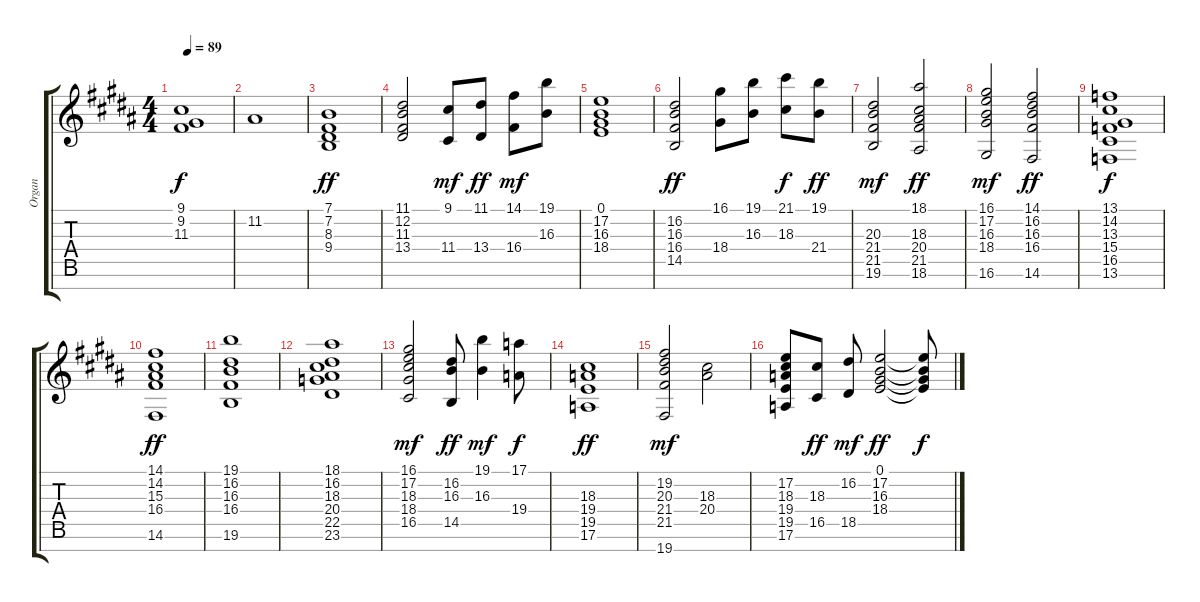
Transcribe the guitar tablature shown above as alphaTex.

\track ("Organ" "Organ") {instrument percussiveorgan}
\staff {score tabs}
\tuning (E4 B3 G3 D3 A2 E2 B1) {hide}
\ts (4 4)
\tempo 89
\clef g2
\ks b
(9.1 9.2 11.3).1{dy f} |
11.2.1 |
(7.1 7.2 8.3 9.4).1{dy ff} |
(11.1 12.2 11.3 13.4).2 (9.1 11.4).8{dy mf} (11.1 13.4).8{dy ff} (14.1 16.4).8{dy mf} (19.1 16.3).8 |
(0.1 17.2 16.3 18.4).1 |
(16.2 16.3 16.4 14.5).2{dy ff} (16.1 18.4).8 (19.1 16.3).8 (21.1 18.3).8{dy f} (19.1 21.4).8{dy ff} |
(20.3 21.4 21.5 19.6).2{dy mf} (18.1 18.3 20.4 21.5 18.6).2{dy ff} |
(16.1 17.2 16.3 18.4 16.6).2{dy mf} (14.1 16.2 16.3 16.4 14.6).2{dy ff} |
(13.1 14.2 13.3 15.4 16.5 13.6).1{dy f} |
(14.1 14.2 15.3 16.4 14.6).1{dy ff} |
(19.1 16.2 16.3 16.4 19.6).1 |
(18.1 16.2 18.3 20.4 22.5 23.6).1 |
(16.1 17.2 18.3 18.4 16.5).2{dy mf} (16.2 16.3 14.5).8{dy ff} (19.1 16.3).4{dy mf} (17.1 19.4).8{dy f} |
(18.3 19.4 19.5 17.6).1{dy ff} |
(19.2 20.3 21.4 21.5 19.7).2{dy mf} (18.3 20.4).2 |
(17.2 18.3 19.4 19.5 17.6).8 (18.3 16.5).8{dy ff} (16.2 18.5).8{dy mf} (0.1 17.2 16.3 18.4).2{dy ff} (0.1{t} 17.2{t} 16.3{t} 18.4{t}).8{dy f}
